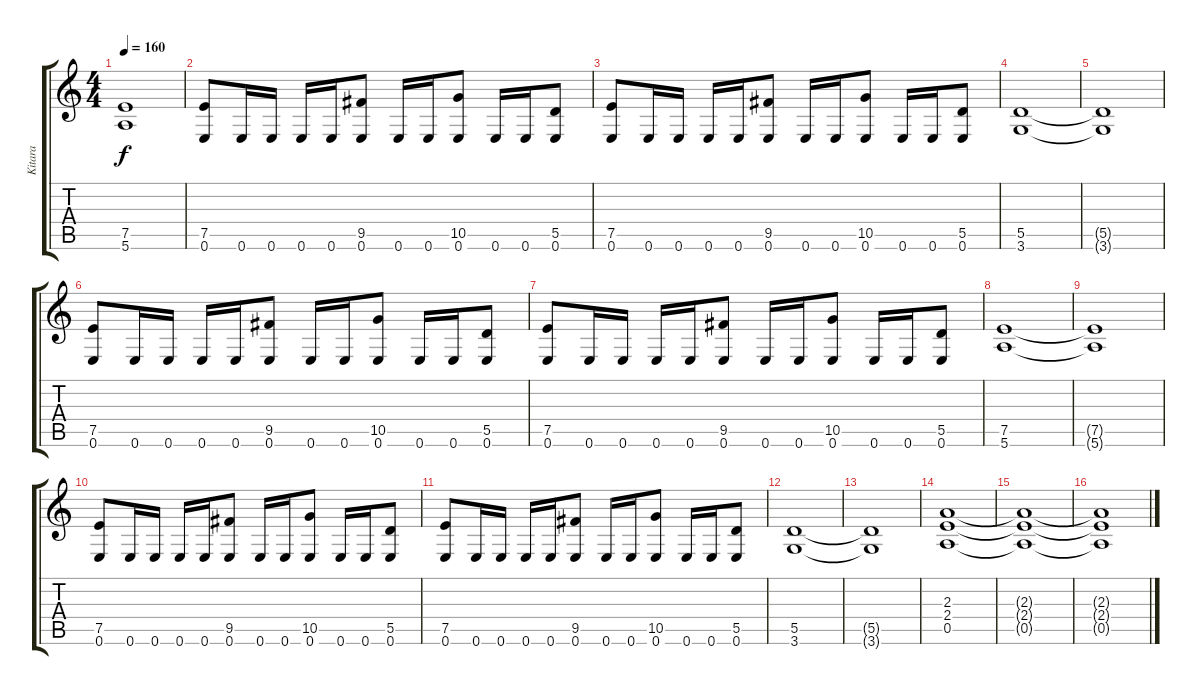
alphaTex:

\track ("Kitara " "Kitara ") {instrument distortionguitar}
\staff {score tabs}
\tuning (E4 B3 G3 D3 A2 E2) {hide}
\ts (4 4)
\tempo 160
\clef g2
\ks c
(7.5{t} 5.6{t}).1{dy f} |
(7.5 0.6).8 0.6.16 0.6.16 0.6.16 0.6.16 (9.5 0.6).8 0.6.16 0.6.16 (10.5 0.6).8 0.6.16 0.6.16 (5.5 0.6).8 |
(7.5 0.6).8 0.6.16 0.6.16 0.6.16 0.6.16 (9.5 0.6).8 0.6.16 0.6.16 (10.5 0.6).8 0.6.16 0.6.16 (5.5 0.6).8 |
(5.5 3.6).1 |
(5.5{t} 3.6{t}).1 |
(7.5 0.6).8 0.6.16 0.6.16 0.6.16 0.6.16 (9.5 0.6).8 0.6.16 0.6.16 (10.5 0.6).8 0.6.16 0.6.16 (5.5 0.6).8 |
(7.5 0.6).8 0.6.16 0.6.16 0.6.16 0.6.16 (9.5 0.6).8 0.6.16 0.6.16 (10.5 0.6).8 0.6.16 0.6.16 (5.5 0.6).8 |
(7.5 5.6).1 |
(7.5{t} 5.6{t}).1 |
(7.5 0.6).8 0.6.16 0.6.16 0.6.16 0.6.16 (9.5 0.6).8 0.6.16 0.6.16 (10.5 0.6).8 0.6.16 0.6.16 (5.5 0.6).8 |
(7.5 0.6).8 0.6.16 0.6.16 0.6.16 0.6.16 (9.5 0.6).8 0.6.16 0.6.16 (10.5 0.6).8 0.6.16 0.6.16 (5.5 0.6).8 |
(5.5 3.6).1 |
(5.5{t} 3.6{t}).1 |
(2.3 2.4 0.5).1 |
(2.3{t} 2.4{t} 0.5{t}).1 |
(2.3{t} 2.4{t} 0.5{t}).1
